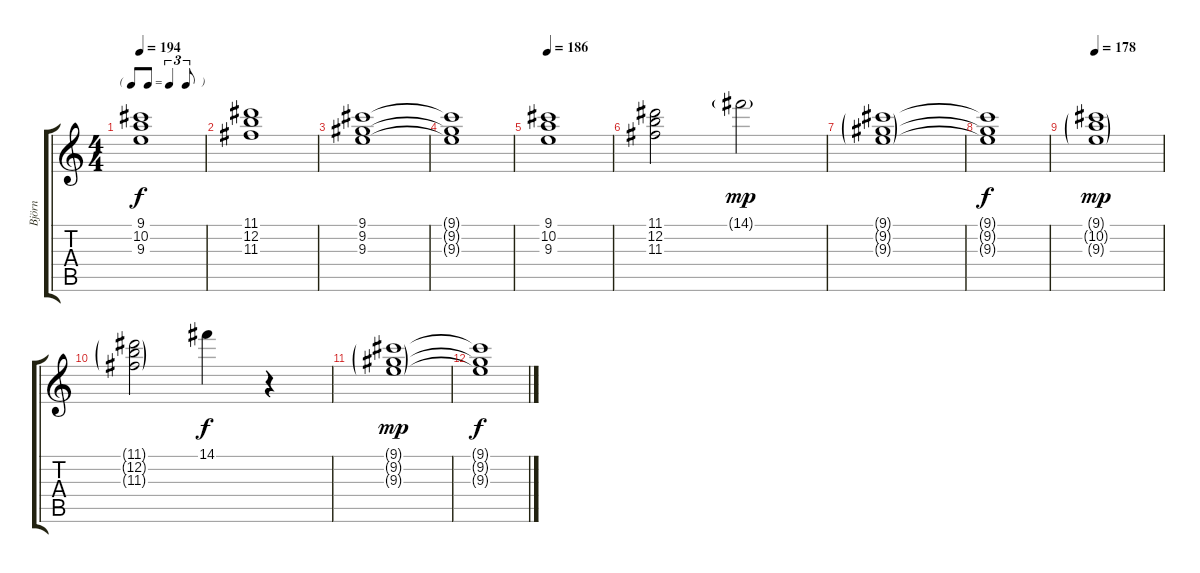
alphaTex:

\track ("Björn" "Björn") {instrument overdrivenguitar}
\staff {score tabs}
\tuning (E4 B3 G3 D3 A2 E2) {hide}
\ts (4 4)
\tf triplet8th
\tempo 194
\clef g2
\ks c
(9.1 10.2 9.3).1{dy f} |
(11.1 12.2 11.3).1 |
(9.1 9.2 9.3).1 |
(9.1{t} 9.2{t} 9.3{t}).1 |
\tempo 170
\tempo 186
(9.1 10.2 9.3).1 |
(11.1 12.2 11.3).2 14.1{g}.2{dy mp} |
(9.1{g} 9.2{g} 9.3{g}).1 |
(9.1{t} 9.2{t} 9.3{t}).1{dy f} |
\tempo 178
(9.1{g} 10.2{g} 9.3{g}).1{dy mp} |
(11.1{g} 12.2{g} 11.3{g}).2 14.1.4{dy f} r.4 |
(9.1{g} 9.2{g} 9.3{g}).1{dy mp volume 0} |
(9.1{t} 9.2{t} 9.3{t}).1{dy f}
